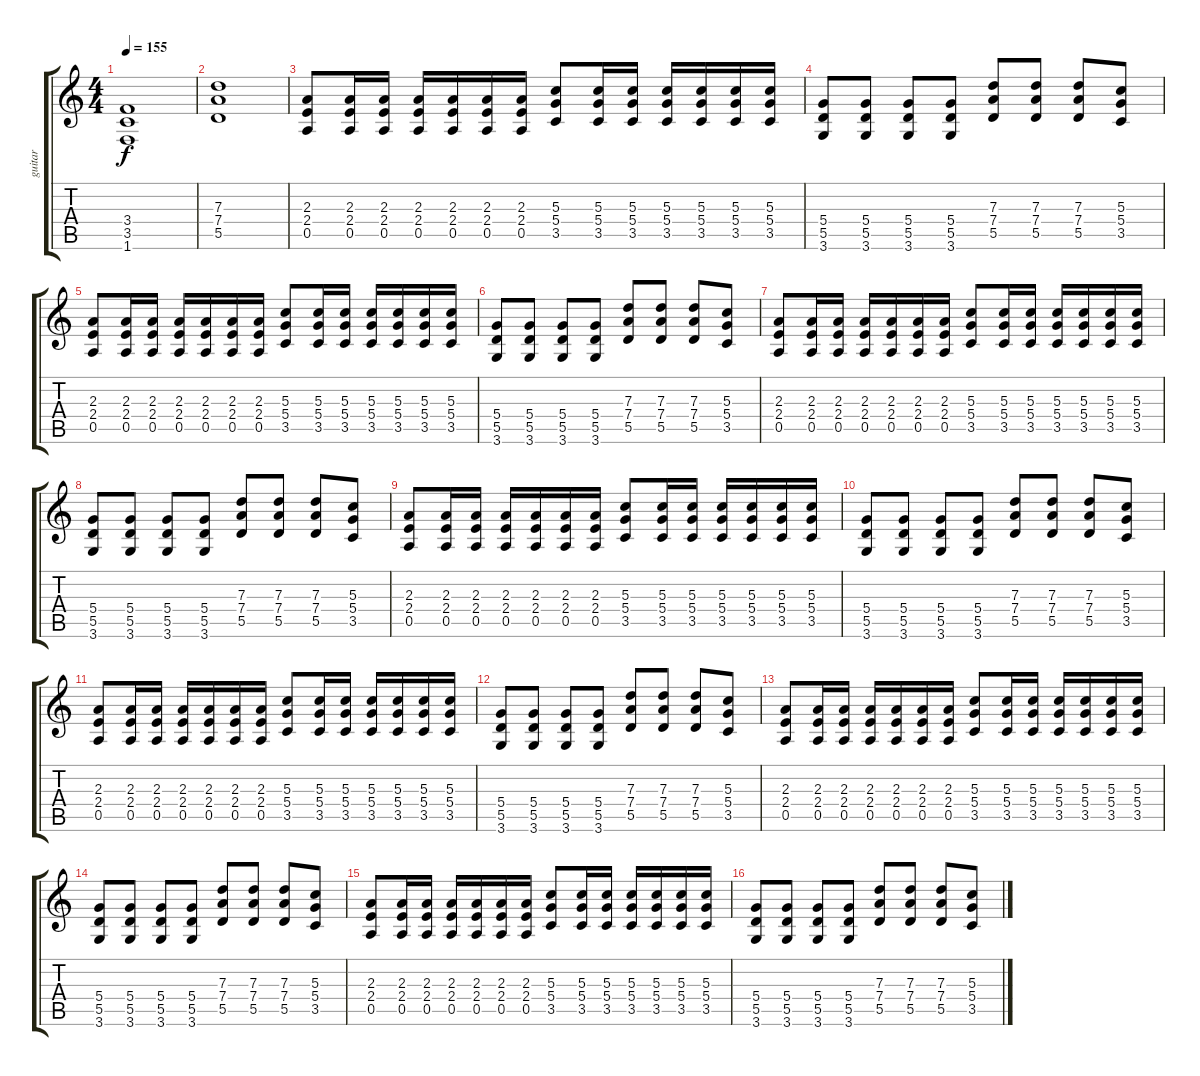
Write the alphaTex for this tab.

\track ("guitar" "guitar") {instrument distortionguitar}
\staff {score tabs}
\tuning (E4 B3 G3 D3 A2 E2) {hide}
\ts (4 4)
\tempo 155
\clef g2
\ks c
(3.4 3.5 1.6).1{dy f} |
(7.3 7.4 5.5).1 |
(2.3 2.4 0.5).8 (2.3 2.4 0.5).16 (2.3 2.4 0.5).16 (2.3 2.4 0.5).16 (2.3 2.4 0.5).16 (2.3 2.4 0.5).16 (2.3 2.4 0.5).16 (5.3 5.4 3.5).8 (5.3 5.4 3.5).16 (5.3 5.4 3.5).16 (5.3 5.4 3.5).16 (5.3 5.4 3.5).16 (5.3 5.4 3.5).16 (5.3 5.4 3.5).16 |
(5.4 5.5 3.6).8 (5.4 5.5 3.6).8 (5.4 5.5 3.6).8 (5.4 5.5 3.6).8 (7.3 7.4 5.5).8 (7.3 7.4 5.5).8 (7.3 7.4 5.5).8 (5.3 5.4 3.5).8 |
(2.3 2.4 0.5).8 (2.3 2.4 0.5).16 (2.3 2.4 0.5).16 (2.3 2.4 0.5).16 (2.3 2.4 0.5).16 (2.3 2.4 0.5).16 (2.3 2.4 0.5).16 (5.3 5.4 3.5).8 (5.3 5.4 3.5).16 (5.3 5.4 3.5).16 (5.3 5.4 3.5).16 (5.3 5.4 3.5).16 (5.3 5.4 3.5).16 (5.3 5.4 3.5).16 |
(5.4 5.5 3.6).8 (5.4 5.5 3.6).8 (5.4 5.5 3.6).8 (5.4 5.5 3.6).8 (7.3 7.4 5.5).8 (7.3 7.4 5.5).8 (7.3 7.4 5.5).8 (5.3 5.4 3.5).8 |
(2.3 2.4 0.5).8 (2.3 2.4 0.5).16 (2.3 2.4 0.5).16 (2.3 2.4 0.5).16 (2.3 2.4 0.5).16 (2.3 2.4 0.5).16 (2.3 2.4 0.5).16 (5.3 5.4 3.5).8 (5.3 5.4 3.5).16 (5.3 5.4 3.5).16 (5.3 5.4 3.5).16 (5.3 5.4 3.5).16 (5.3 5.4 3.5).16 (5.3 5.4 3.5).16 |
(5.4 5.5 3.6).8 (5.4 5.5 3.6).8 (5.4 5.5 3.6).8 (5.4 5.5 3.6).8 (7.3 7.4 5.5).8 (7.3 7.4 5.5).8 (7.3 7.4 5.5).8 (5.3 5.4 3.5).8 |
(2.3 2.4 0.5).8 (2.3 2.4 0.5).16 (2.3 2.4 0.5).16 (2.3 2.4 0.5).16 (2.3 2.4 0.5).16 (2.3 2.4 0.5).16 (2.3 2.4 0.5).16 (5.3 5.4 3.5).8 (5.3 5.4 3.5).16 (5.3 5.4 3.5).16 (5.3 5.4 3.5).16 (5.3 5.4 3.5).16 (5.3 5.4 3.5).16 (5.3 5.4 3.5).16 |
(5.4 5.5 3.6).8 (5.4 5.5 3.6).8 (5.4 5.5 3.6).8 (5.4 5.5 3.6).8 (7.3 7.4 5.5).8 (7.3 7.4 5.5).8 (7.3 7.4 5.5).8 (5.3 5.4 3.5).8 |
(2.3 2.4 0.5).8 (2.3 2.4 0.5).16 (2.3 2.4 0.5).16 (2.3 2.4 0.5).16 (2.3 2.4 0.5).16 (2.3 2.4 0.5).16 (2.3 2.4 0.5).16 (5.3 5.4 3.5).8 (5.3 5.4 3.5).16 (5.3 5.4 3.5).16 (5.3 5.4 3.5).16 (5.3 5.4 3.5).16 (5.3 5.4 3.5).16 (5.3 5.4 3.5).16 |
(5.4 5.5 3.6).8 (5.4 5.5 3.6).8 (5.4 5.5 3.6).8 (5.4 5.5 3.6).8 (7.3 7.4 5.5).8 (7.3 7.4 5.5).8 (7.3 7.4 5.5).8 (5.3 5.4 3.5).8 |
(2.3 2.4 0.5).8 (2.3 2.4 0.5).16 (2.3 2.4 0.5).16 (2.3 2.4 0.5).16 (2.3 2.4 0.5).16 (2.3 2.4 0.5).16 (2.3 2.4 0.5).16 (5.3 5.4 3.5).8 (5.3 5.4 3.5).16 (5.3 5.4 3.5).16 (5.3 5.4 3.5).16 (5.3 5.4 3.5).16 (5.3 5.4 3.5).16 (5.3 5.4 3.5).16 |
(5.4 5.5 3.6).8 (5.4 5.5 3.6).8 (5.4 5.5 3.6).8 (5.4 5.5 3.6).8 (7.3 7.4 5.5).8 (7.3 7.4 5.5).8 (7.3 7.4 5.5).8 (5.3 5.4 3.5).8 |
(2.3 2.4 0.5).8 (2.3 2.4 0.5).16 (2.3 2.4 0.5).16 (2.3 2.4 0.5).16 (2.3 2.4 0.5).16 (2.3 2.4 0.5).16 (2.3 2.4 0.5).16 (5.3 5.4 3.5).8 (5.3 5.4 3.5).16 (5.3 5.4 3.5).16 (5.3 5.4 3.5).16 (5.3 5.4 3.5).16 (5.3 5.4 3.5).16 (5.3 5.4 3.5).16 |
(5.4 5.5 3.6).8 (5.4 5.5 3.6).8 (5.4 5.5 3.6).8 (5.4 5.5 3.6).8 (7.3 7.4 5.5).8 (7.3 7.4 5.5).8 (7.3 7.4 5.5).8 (5.3 5.4 3.5).8
